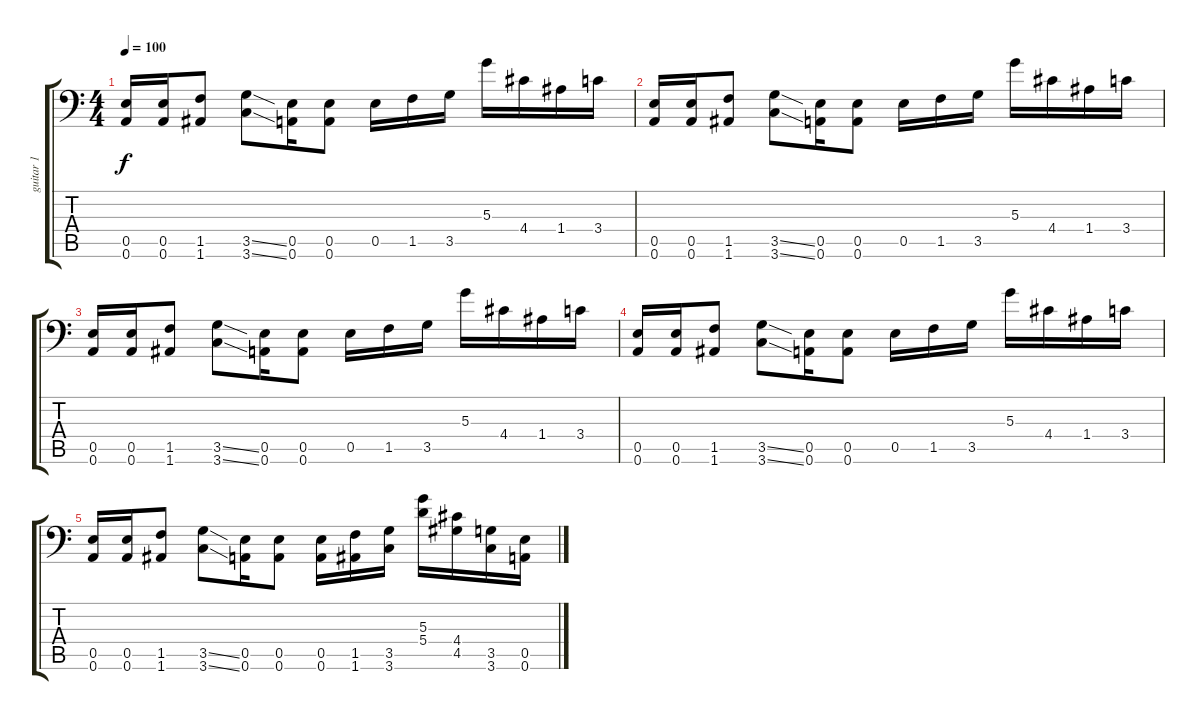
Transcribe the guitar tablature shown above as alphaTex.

\track ("guitar 1" "guitar 1") {instrument distortionguitar}
\staff {score tabs}
\tuning (B3 Gb3 D3 A2 E2 A1) {hide}
\ts (4 4)
\tempo 100
\clef f4
\ks c
(0.5 0.6).16{dy f} (0.5 0.6).16 (1.5 1.6).8 (3.5{ss} 3.6{ss}).8 (0.5 0.6).16 (0.5 0.6).8 0.5.16 1.5.16 3.5.16 5.3.16 4.4.16 1.4.16 3.4.16 |
(0.5 0.6).16 (0.5 0.6).16 (1.5 1.6).8 (3.5{ss} 3.6{ss}).8 (0.5 0.6).16 (0.5 0.6).8 0.5.16 1.5.16 3.5.16 5.3.16 4.4.16 1.4.16 3.4.16 |
(0.5 0.6).16 (0.5 0.6).16 (1.5 1.6).8 (3.5{ss} 3.6{ss}).8 (0.5 0.6).16 (0.5 0.6).8 0.5.16 1.5.16 3.5.16 5.3.16 4.4.16 1.4.16 3.4.16 |
(0.5 0.6).16 (0.5 0.6).16 (1.5 1.6).8 (3.5{ss} 3.6{ss}).8 (0.5 0.6).16 (0.5 0.6).8 0.5.16 1.5.16 3.5.16 5.3.16 4.4.16 1.4.16 3.4.16 |
(0.5 0.6).16 (0.5 0.6).16 (1.5 1.6).8 (3.5{ss} 3.6{ss}).8 (0.5 0.6).16 (0.5 0.6).8 (0.5 0.6).16 (1.5 1.6).16 (3.5 3.6).16 (5.3 5.4).16 (4.4 4.5).16 (3.5 3.6).16 (0.5 0.6).16
